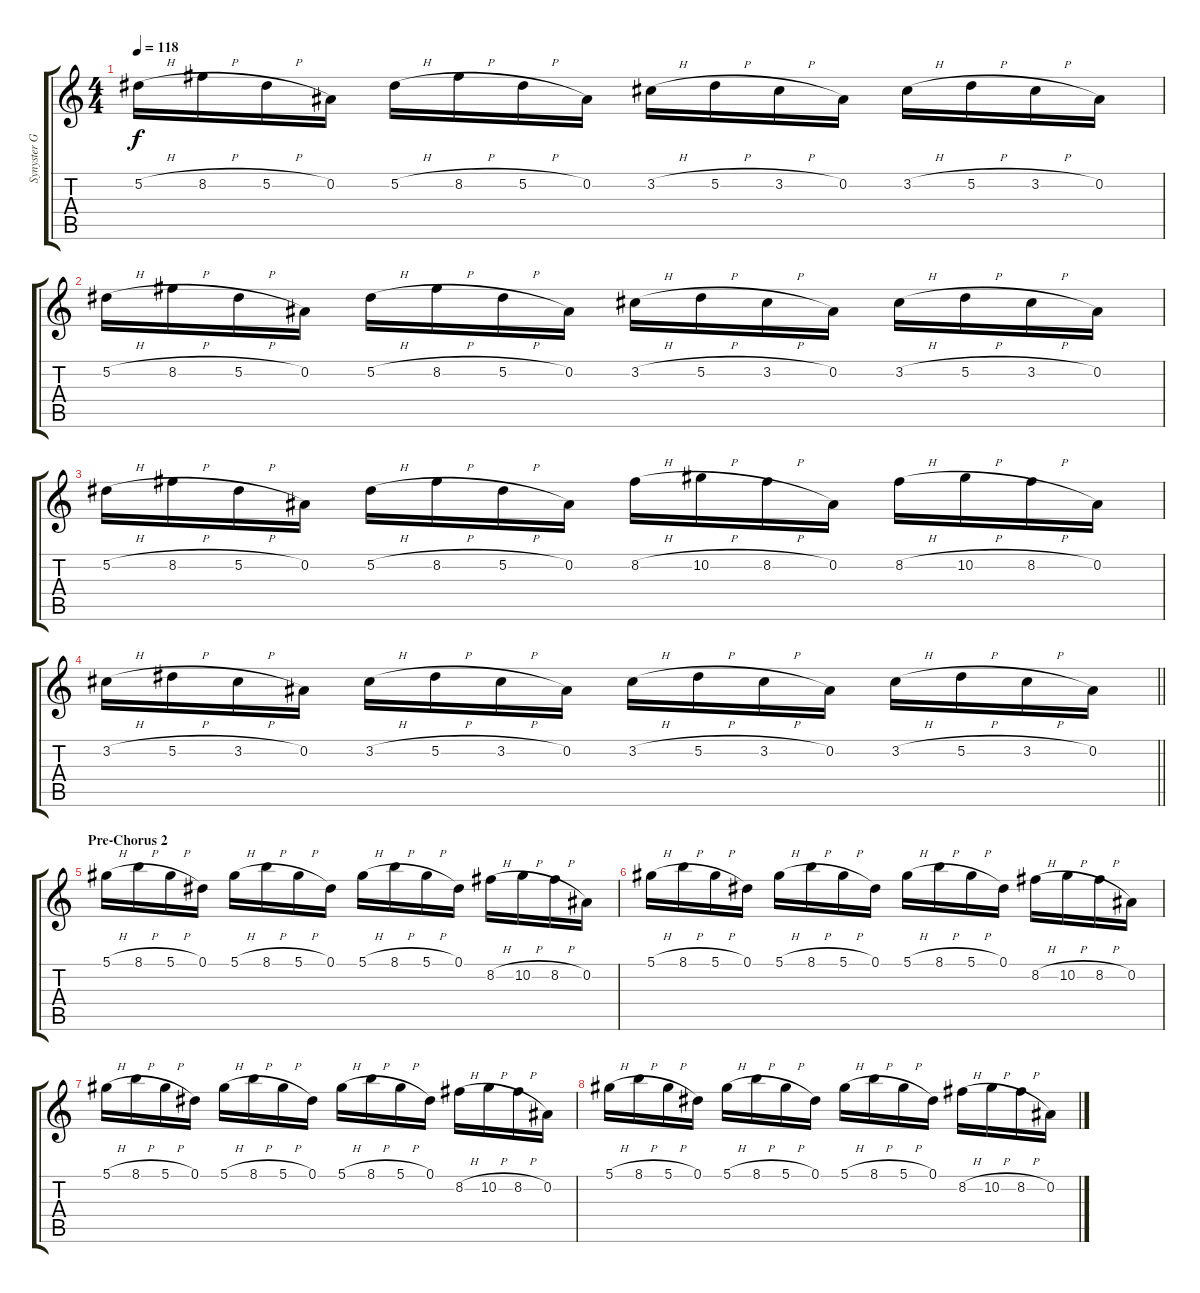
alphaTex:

\track ("Synyster Gates" "Synyster G") {instrument distortionguitar}
\staff {score tabs}
\tuning (Eb4 Bb3 Gb3 Db3 Ab2 Db2) {hide}
\ts (4 4)
\tempo 118
\clef g2
\ks c
5.2{h}.16{dy f} 8.2{h}.16 5.2{h}.16 0.2.16 5.2{h}.16 8.2{h}.16 5.2{h}.16 0.2.16 3.2{h}.16 5.2{h}.16 3.2{h}.16 0.2.16 3.2{h}.16 5.2{h}.16 3.2{h}.16 0.2.16 |
5.2{h}.16 8.2{h}.16 5.2{h}.16 0.2.16 5.2{h}.16 8.2{h}.16 5.2{h}.16 0.2.16 3.2{h}.16 5.2{h}.16 3.2{h}.16 0.2.16 3.2{h}.16 5.2{h}.16 3.2{h}.16 0.2.16 |
5.2{h}.16 8.2{h}.16 5.2{h}.16 0.2.16 5.2{h}.16 8.2{h}.16 5.2{h}.16 0.2.16 8.2{h}.16 10.2{h}.16 8.2{h}.16 0.2.16 8.2{h}.16 10.2{h}.16 8.2{h}.16 0.2.16 |
\barLineRight lightlight
3.2{h}.16 5.2{h}.16 3.2{h}.16 0.2.16 3.2{h}.16 5.2{h}.16 3.2{h}.16 0.2.16 3.2{h}.16 5.2{h}.16 3.2{h}.16 0.2.16 3.2{h}.16 5.2{h}.16 3.2{h}.16 0.2.16 |
\section ("" "Pre-Chorus 2")
5.1{h}.16 8.1{h}.16 5.1{h}.16 0.1.16 5.1{h}.16 8.1{h}.16 5.1{h}.16 0.1.16 5.1{h}.16 8.1{h}.16 5.1{h}.16 0.1.16 8.2{h}.16 10.2{h}.16 8.2{h}.16 0.2.16 |
5.1{h}.16 8.1{h}.16 5.1{h}.16 0.1.16 5.1{h}.16 8.1{h}.16 5.1{h}.16 0.1.16 5.1{h}.16 8.1{h}.16 5.1{h}.16 0.1.16 8.2{h}.16 10.2{h}.16 8.2{h}.16 0.2.16 |
5.1{h}.16 8.1{h}.16 5.1{h}.16 0.1.16 5.1{h}.16 8.1{h}.16 5.1{h}.16 0.1.16 5.1{h}.16 8.1{h}.16 5.1{h}.16 0.1.16 8.2{h}.16 10.2{h}.16 8.2{h}.16 0.2.16 |
5.1{h}.16 8.1{h}.16 5.1{h}.16 0.1.16 5.1{h}.16 8.1{h}.16 5.1{h}.16 0.1.16 5.1{h}.16 8.1{h}.16 5.1{h}.16 0.1.16 8.2{h}.16 10.2{h}.16 8.2{h}.16 0.2.16
